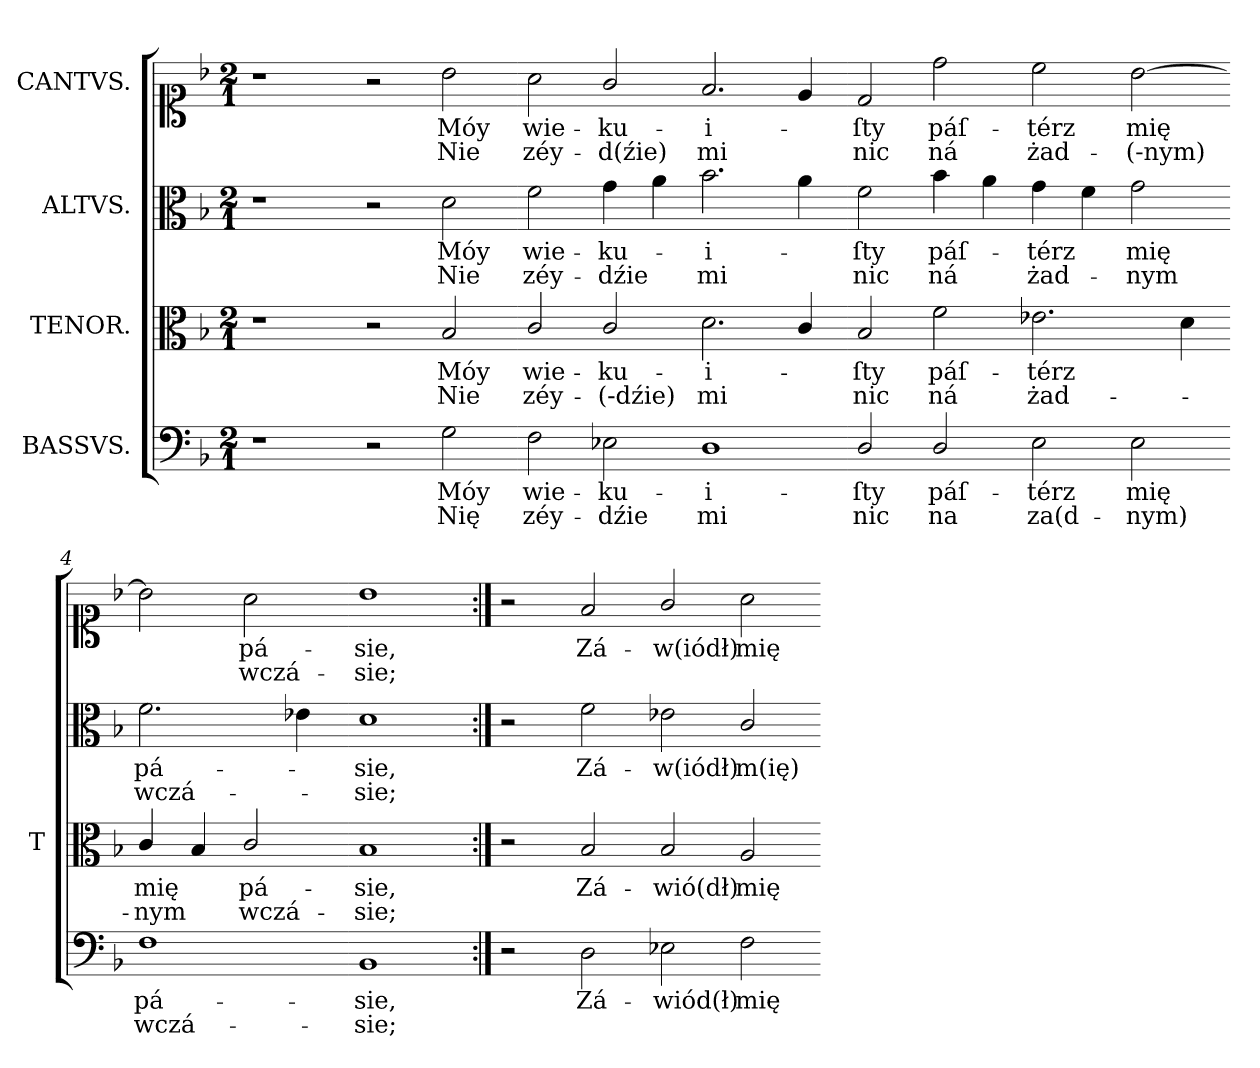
**kern	**text	**text	**kern	**text	**text	**kern	**text	**text	**kern	**text	**text
*part4	*part4	*part4	*part3	*part3	*part3	*part2	*part2	*part2	*part1	*part1	*part1
*staff4	*staff4	*staff4	*staff3	*staff3	*staff3	*staff2	*staff2	*staff2	*staff1	*staff1	*staff1
*I"BASSVS.	*	*	*I"TENOR.	*	*	*I"ALTVS.	*	*	*I"CANTVS.	*	*
*	*	*	*I'T	*	*	*	*	*	*	*	*
*clefF4	*	*	*clefC3	*	*	*clefC3	*	*	*clefC1	*	*
*k[b-]	*	*	*k[b-]	*	*	*k[b-]	*	*	*k[b-]	*	*
*M2/1	*	*	*M2/1	*	*	*M2/1	*	*	*M2/1	*	*
*MM300	*	*	*MM300	*	*	*MM300	*	*	*MM300	*	*
=1	=1	=1	=1	=1	=1	=1	=1	=1	=1	=1	=1
1r	.	.	1r	.	.	1r	.	.	1r	.	.
2r	.	.	2r	.	.	2r	.	.	2r	.	.
2G\	Móy	Nię	2B-/	Móy	Nie	2d\	Móy	Nie	2b-\	Móy	Nie
=2-	=2-	=2-	=2-	=2-	=2-	=2-	=2-	=2-	=2-	=2-	=2-
2F\	wie-	zéy-	2c/	wie-	zéy-	2f\	wie-	zéy-	2a\	wie-	zéy-
2E-X\	-ku-	-dźie	2c/	-ku-	(-dźie)	4g\	-ku-	-dźie	2g/	-ku-	-d(źie)
.	.	.	.	.	.	4a\	.	.	.	.	.
1D\	-i-	mi	2.d\	-i-	mi	2.b-\	-i-	mi	2.f/	-i-	mi
.	.	.	4c/	.	.	4a\	.	.	4e/	.	.
=3-	=3-	=3-	=3-	=3-	=3-	=3-	=3-	=3-	=3-	=3-	=3-
2D/	-ſty	nic	2B-/	-ſty	nic	2f\	-ſty	nic	2d/	-ſty	nic
2D/	páſ-	na	2f\	páſ-	ná	4b-\	páſ-	ná	2dd\	páſ-	ná
.	.	.	.	.	.	4a\	.	.	.	.	.
2E-\	-térz	za(d-	2.e-X\	-térz	żad-	4g\	-térz	żad-	2cc\	-térz	żad-
.	.	.	.	.	.	4f\	.	.	.	.	.
2E-\	mię	-nym)	.	.	.	2g\	mię	-nym	[2b-\	mię	(-nym)
.	.	.	4d\	.	.	.	.	.	.	.	.
=4-	=4-	=4-	=4-	=4-	=4-	=4-	=4-	=4-	=4-	=4-	=4-
1F\	pá-	wczá-	4c/	mię	-nym	2.f\	pá-	wczá-	2b-\]	.	.
.	.	.	4B-/	.	.	.	.	.	.	.	.
.	.	.	2c/	pá-	wczá-	.	.	.	2a\	pá-	wczá-
.	.	.	.	.	.	4e-X\	.	.	.	.	.
=-	=-	=-	=-	=-	=-	=-	=-	=-	=-	=-	=-
1BB-/	-sie,	-sie;	1B-/	-sie,	-sie;	1d\	-sie,	-sie;	1b-\	-sie,	-sie;
=5:|!	=5:|!	=5:|!	=5:|!	=5:|!	=5:|!	=5:|!	=5:|!	=5:|!	=5:|!	=5:|!	=5:|!
2r	.	.	2r	.	.	2r	.	.	2r	.	.
2D\	Zá-	.	2B-/	Zá-	.	2f\	Zá-	.	2f/	Zá-	.
2E-\	-wiód(ł)	.	2B-/	-wió(dł)	.	2e-\	-w(iódł)	.	2g/	-w(iódł)	.
2F\	mię	.	2A/	mię	.	2c/	m(ię)	.	2a\	mię	.
=-	=-	=-	=-	=-	=-	=-	=-	=-	=-	=-	=-
*-	*-	*-	*-	*-	*-	*-	*-	*-	*-	*-	*-
